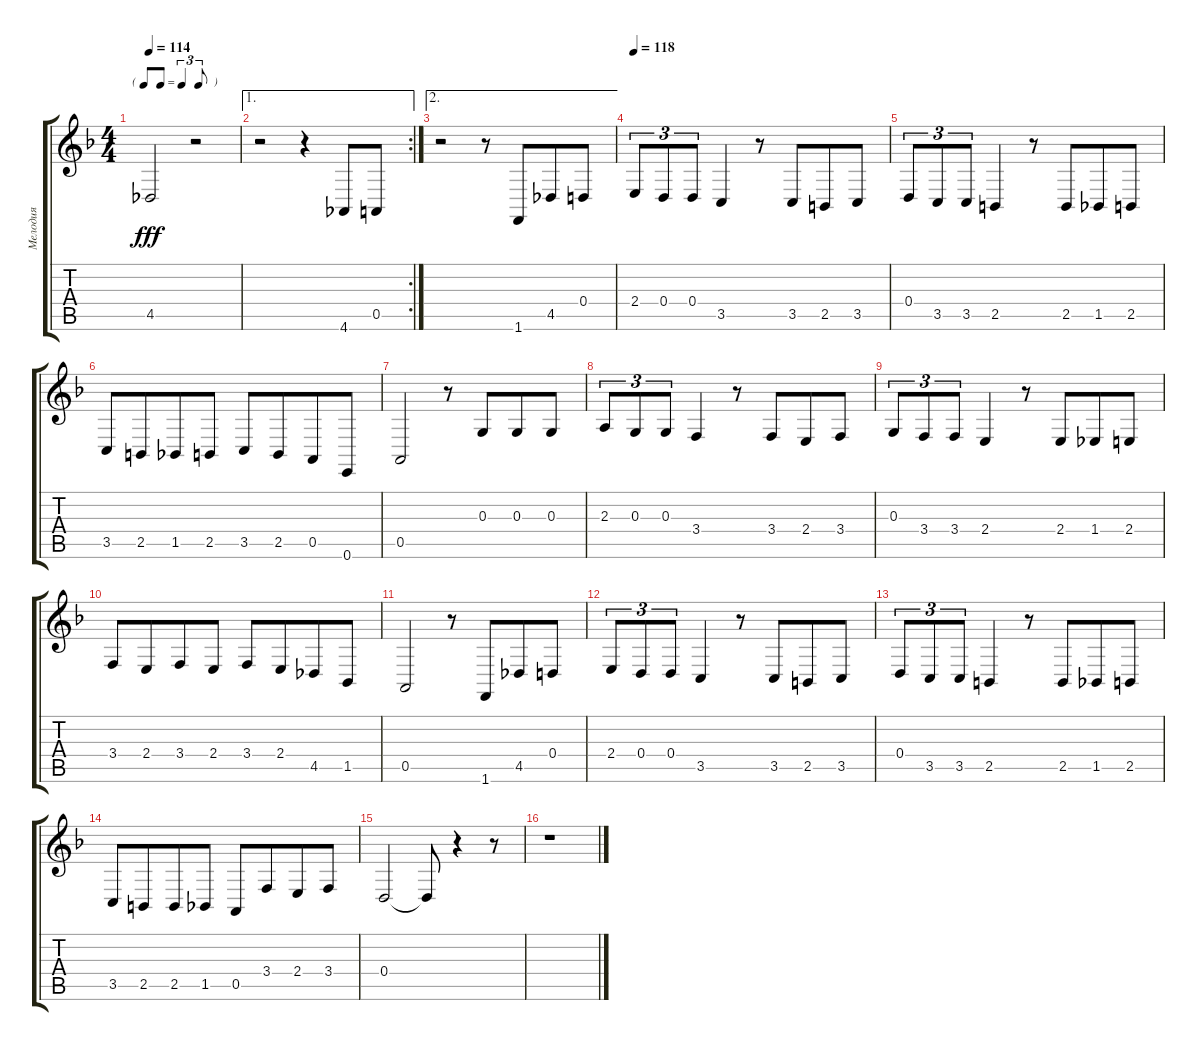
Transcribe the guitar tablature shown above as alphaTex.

\track ("Мелодия" "Мелодия") {instrument accordion}
\staff {score tabs}
\tuning (E4 B3 G3 D3 A2 E2) {hide}
\ts (4 4)
\tf triplet8th
\tempo 114
\clef g2
\ks dminor
4.5.2{dy fff} r.2 |
\ae 1
\rc 2
r.2 r.4 4.6.8 0.5.8 |
\ae 2
r.2 r.8 1.6.8{beam merge} 4.5.8 0.4.8 |
\tempo 118
2.4.8{tu (3 2)} 0.4.8{tu (3 2)} 0.4.8{tu (3 2)} 3.5.4 r.8 3.5.8{beam merge} 2.5.8 3.5.8 |
0.4.8{tu (3 2)} 3.5.8{tu (3 2)} 3.5.8{tu (3 2)} 2.5.4 r.8 2.5.8{beam merge} 1.5.8 2.5.8 |
3.5.8 2.5.8{beam merge} 1.5.8 2.5.8 3.5.8 2.5.8{beam merge} 0.5.8 0.6.8 |
0.5.2 r.8 0.3.8{beam merge} 0.3.8 0.3.8 |
2.3.8{tu (3 2)} 0.3.8{tu (3 2)} 0.3.8{tu (3 2)} 3.4.4 r.8 3.4.8{beam merge} 2.4.8 3.4.8 |
0.3.8{tu (3 2)} 3.4.8{tu (3 2)} 3.4.8{tu (3 2)} 2.4.4 r.8 2.4.8{beam merge} 1.4.8 2.4.8 |
3.4.8 2.4.8{beam merge} 3.4.8 2.4.8 3.4.8 2.4.8{beam merge} 4.5.8 1.5.8 |
0.5.2 r.8 1.6.8{beam merge} 4.5.8 0.4.8 |
2.4.8{tu (3 2)} 0.4.8{tu (3 2)} 0.4.8{tu (3 2)} 3.5.4 r.8 3.5.8{beam merge} 2.5.8 3.5.8 |
0.4.8{tu (3 2)} 3.5.8{tu (3 2)} 3.5.8{tu (3 2)} 2.5.4 r.8 2.5.8{beam merge} 1.5.8 2.5.8 |
3.5.8 2.5.8{beam merge} 2.5.8 1.5.8 0.5.8 3.4.8{beam merge} 2.4.8 3.4.8 |
0.4.2 0.4{t}.8 r.4 r.8 |
r.1
